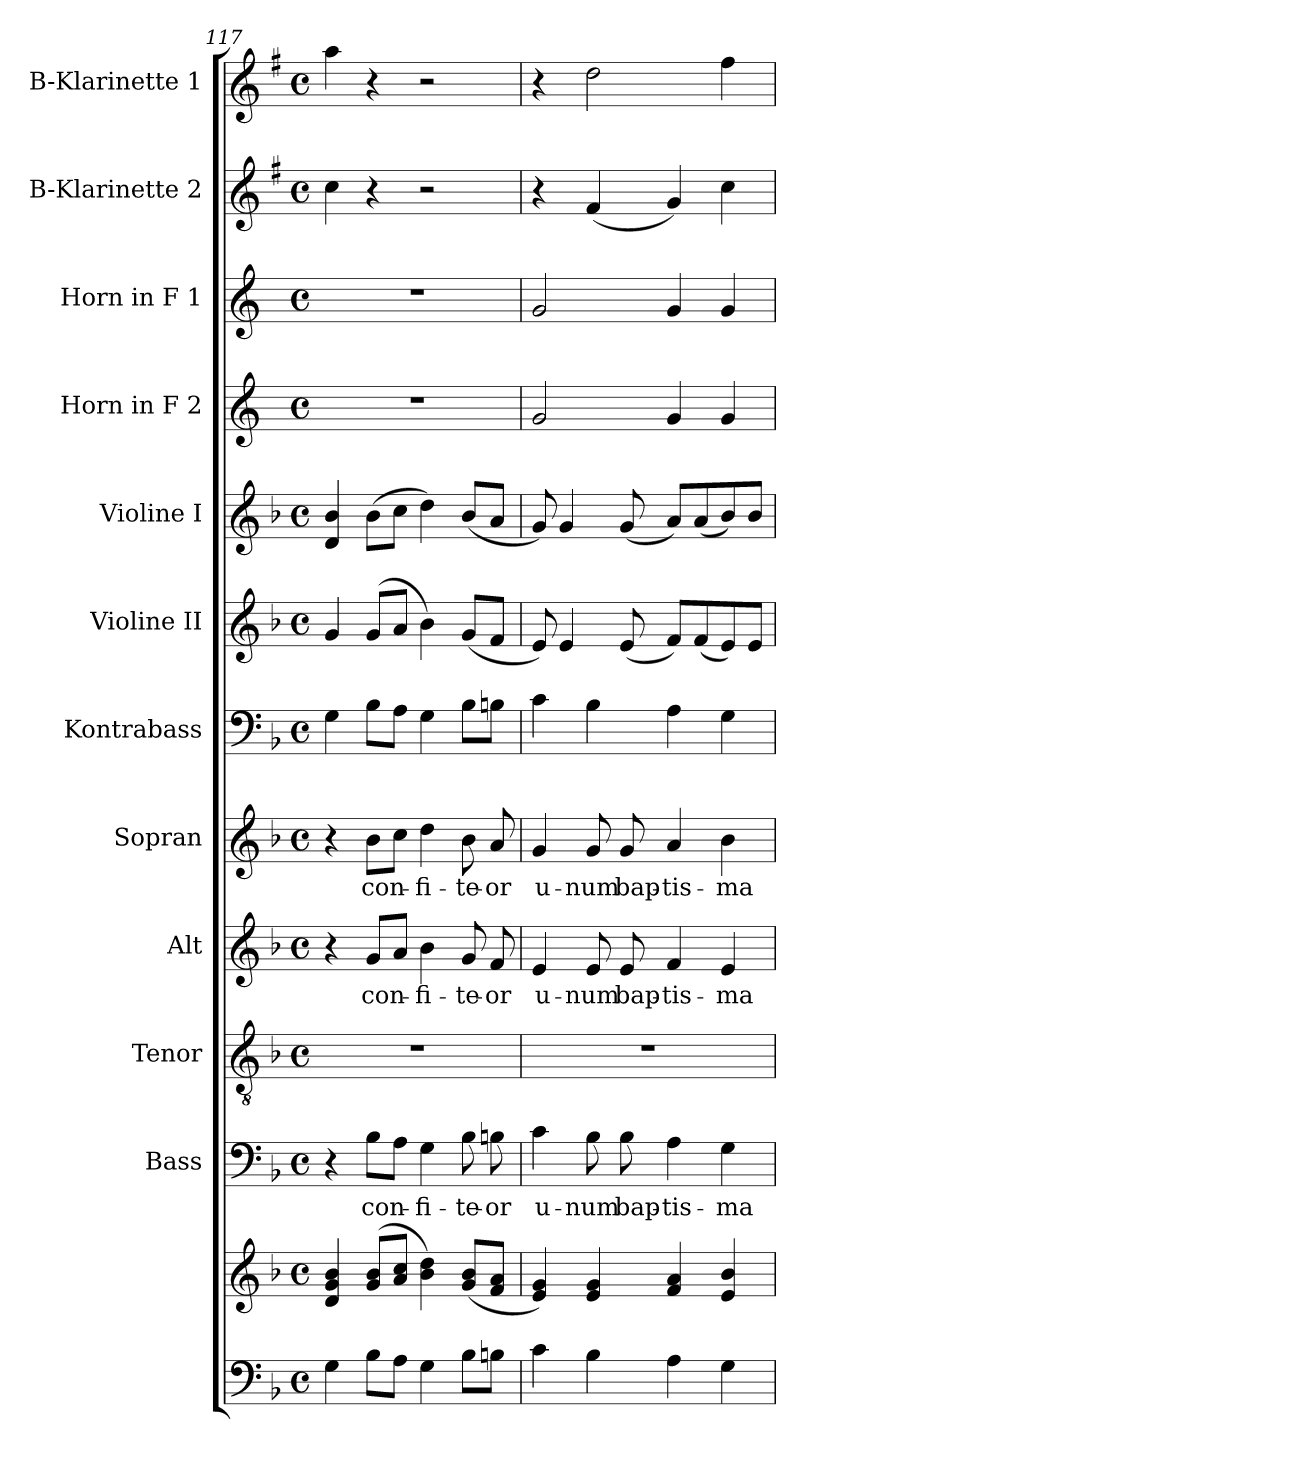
**kern	**kern	**kern	**text	**kern	**kern	**text	**kern	**text	**kern	**kern	**kern	**kern	**kern	**kern	**kern
*part12	*part12	*part11	*part11	*part10	*part9	*part9	*part8	*part8	*part7	*part6	*part5	*part4	*part3	*part2	*part1
*staff13	*staff12	*staff11	*staff11	*staff10	*staff9	*staff9	*staff8	*staff8	*staff7	*staff6	*staff5	*staff4	*staff3	*staff2	*staff1
*	*	*I"Bass	*	*I"Tenor	*I"Alt	*	*I"Sopran	*	*I"Kontrabass	*I"Violine II	*I"Violine I	*I"Horn in F 2	*I"Horn in F 1	*I"B-Klarinette 2	*I"B-Klarinette 1
*	*	*I'B.	*	*I'T.	*I'A.	*	*I'S.	*	*I'Kb.	*I'Vl. II	*I'Vl. I	*	*	*I'B Kl. 2	*I'B Kl. 1
!!LO:PB:g=z
*clefF4	*clefG2	*clefF4	*	*clefGv2	*clefG2	*	*clefG2	*	*clefF4	*clefG2	*clefG2	*clefG2	*clefG2	*clefG2	*clefG2
*	*	*	*	*	*	*	*	*	*ITrd7c12	*	*	*ITrd4c7	*ITrd4c7	*ITrd1c2	*ITrd1c2
*k[b-]	*k[b-]	*k[b-]	*	*k[b-]	*k[b-]	*	*k[b-]	*	*k[b-]	*k[b-]	*k[b-]	*k[b-]	*k[b-]	*k[b-]	*k[b-]
*F:	*F:	*F:	*	*F:	*F:	*	*F:	*	*F:	*F:	*F:	*F:	*F:	*F:	*F:
*M4/4	*M4/4	*M4/4	*	*M4/4	*M4/4	*	*M4/4	*	*M4/4	*M4/4	*M4/4	*M4/4	*M4/4	*M4/4	*M4/4
*met(c)	*met(c)	*met(c)	*	*met(c)	*met(c)	*	*met(c)	*	*met(c)	*met(c)	*met(c)	*met(c)	*met(c)	*met(c)	*met(c)
=117	=117	=117	=117	=117	=117	=117	=117	=117	=117	=117	=117	=117	=117	=117	=117
4G\	4d/ 4g/ 4b-/	4r	.	1r	4r	.	4r	.	4GG\	4g/	4d/ 4b-/	1r	1r	4b-\	4gg\
!	!	!	!LO:LY:b	!	!	!LO:LY:b	!	!LO:LY:b	!	!	!	!	!	!	!
8B-\L	(>8g/ 8b-/L	8B-\L	con-	.	8g/L	con-	8b-\L	con-	8BB-\L	(>8g/L	(>8b-\L	.	.	4r	4r
8A\J	8a/ 8cc/J	8A\J	.	.	8a/J	.	8cc\J	.	8AA\J	8a/J	8cc\J	.	.	.	.
!	!	!	!LO:LY:b	!	!	!LO:LY:b	!	!LO:LY:b	!	!	!	!	!	!	!
4G\	4b-\ 4dd\)	4G\	-fi-	.	4b-\	-fi-	4dd\	-fi-	4GG\	4b-\)	4dd\)	.	.	2r	2r
!	!	!	!LO:LY:b	!	!	!LO:LY:b	!	!LO:LY:b	!	!	!	!	!	!	!
8B-\L	(<8g/ 8b-/L	8B-\	-te-	.	8g/	-te-	8b-\	-te-	8BB-\L	(<8g/L	(<8b-/L	.	.	.	.
!	!	!	!LO:LY:b	!	!	!LO:LY:b	!	!LO:LY:b	!	!	!	!	!	!	!
8Bn\J	8f/ 8a/J	8Bn\	-or	.	8f/	-or	8a/	-or	8BBn\J	8f/J	8a/J	.	.	.	.
=118	=118	=118	=118	=118	=118	=118	=118	=118	=118	=118	=118	=118	=118	=118	=118
!	!	!	!LO:LY:b	!	!	!LO:LY:b	!	!LO:LY:b	!	!	!	!	!	!	!
4c\	4e/ 4g/)	4c\	u-	1r	4e/	u-	4g/	u-	4C\	8e/)	8g/)	2c/	2c/	4r	4r
.	.	.	.	.	.	.	.	.	.	4e/	4g/	.	.	.	.
!	!	!	!LO:LY:b	!	!	!LO:LY:b	!	!LO:LY:b	!	!	!	!	!	!	!
4B-\	4e/ 4g/	8B-\	-num	.	8e/	-num	8g/	-num	4BB-\	.	.	.	.	(<4e/	2cc\
!	!	!	!LO:LY:b	!	!	!LO:LY:b	!	!LO:LY:b	!	!	!	!	!	!	!
.	.	8B-\	bap-	.	8e/	bap-	8g/	bap-	.	(<8e/	(<8g/	.	.	.	.
!	!	!	!LO:LY:b	!	!	!LO:LY:b	!	!LO:LY:b	!	!	!	!	!	!	!
4A\	4f/ 4a/	4A\	-tis-	.	4f/	-tis-	4a/	-tis-	4AA\	8f/L)	8a/L)	4c/	4c/	4f/)	.
.	.	.	.	.	.	.	.	.	.	(<8f/	(<8a/	.	.	.	.
!	!	!	!LO:LY:b	!	!	!LO:LY:b	!	!LO:LY:b	!	!	!	!	!	!	!
4G\	4e/ 4b-/	4G\	-ma	.	4e/	-ma	4b-\	-ma	4GG\	8e/)	8b-/)	4c/	4c/	4b-\	4ee\
.	.	.	.	.	.	.	.	.	.	8e/J	8b-/J	.	.	.	.
=	=	=	=	=	=	=	=	=	=	=	=	=	=	=	=
*-	*-	*-	*-	*-	*-	*-	*-	*-	*-	*-	*-	*-	*-	*-	*-
